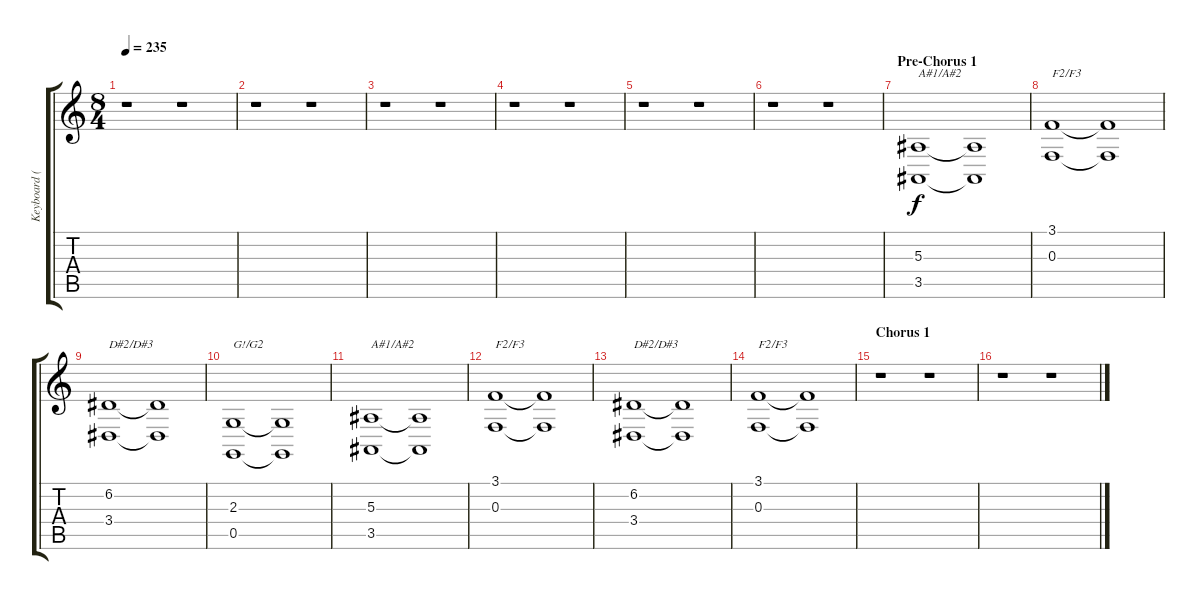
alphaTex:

\track ("Keyboard (Joe M.)" "Keyboard (") {instrument stringensemble1}
\staff {score tabs}
\tuning (D4 A3 F3 C3 G2 C2) {hide}
\ts (8 4)
\tempo 235
\clef g2
\ks c
r.1{dy f} r.1 |
r.1 r.1 |
r.1 r.1 |
r.1 r.1 |
r.1 r.1 |
r.1 r.1 |
\section ("" "Pre-Chorus 1")
(5.3 3.5).1{txt "A#1/A#2" instrument stringensemble1} (5.3{t} 3.5{t}).1 |
(3.1 0.3).1{txt "F2/F3"} (3.1{t} 0.3{t}).1 |
(6.2 3.4).1{txt "D#2/D#3"} (6.2{t} 3.4{t}).1 |
(2.3 0.5).1{txt "G!/G2"} (2.3{t} 0.5{t}).1 |
(5.3 3.5).1{txt "A#1/A#2"} (5.3{t} 3.5{t}).1 |
(3.1 0.3).1{txt "F2/F3"} (3.1{t} 0.3{t}).1 |
(6.2 3.4).1{txt "D#2/D#3"} (6.2{t} 3.4{t}).1 |
(3.1 0.3).1{txt "F2/F3"} (3.1{t} 0.3{t}).1 |
\section ("" "Chorus 1")
r.1 r.1 |
r.1 r.1
